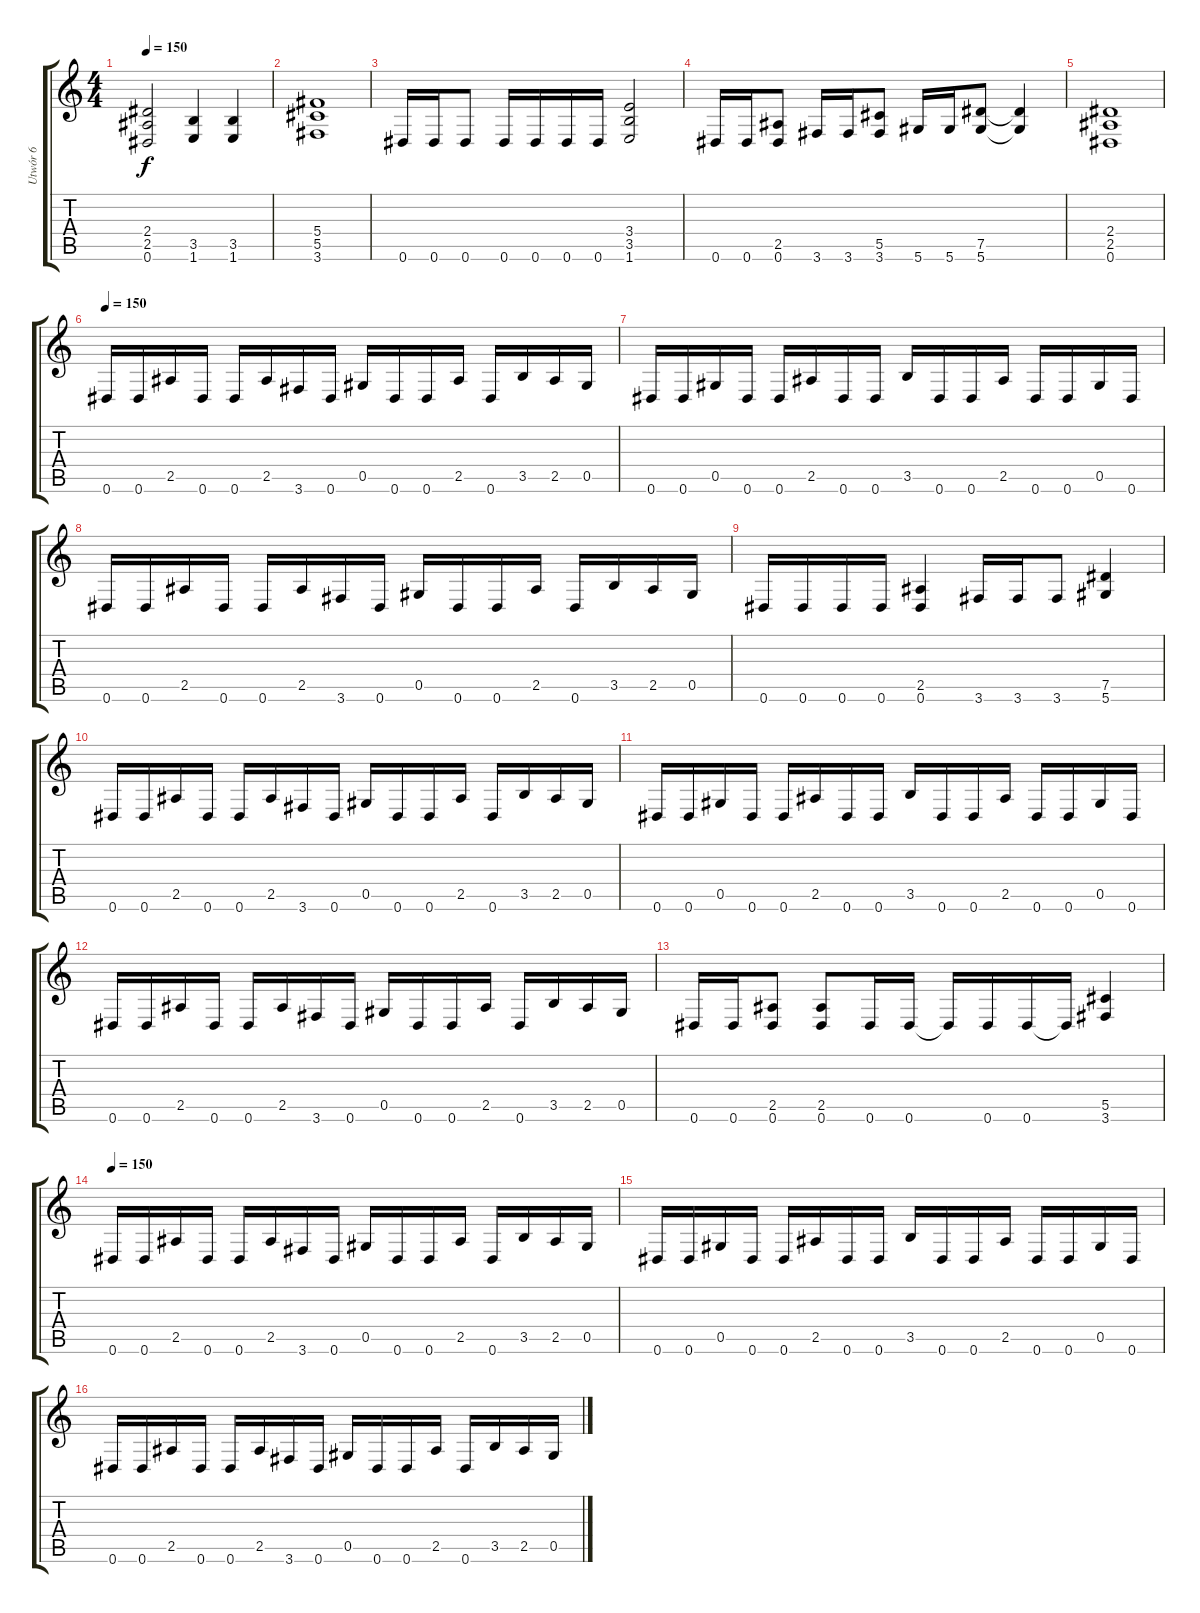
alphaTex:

\track ("Utwór 6" "Utwór 6") {instrument distortionguitar}
\staff {score tabs}
\tuning (Eb4 Bb3 Gb3 Db3 Ab2 Eb2) {hide}
\ts (4 4)
\tempo 150
\clef g2
\ks c
(2.4 2.5 0.6).2{dy f} (3.5 1.6).4 (3.5 1.6).4 |
(5.4 5.5 3.6).1 |
0.6.16 0.6.16 0.6.8 0.6.16 0.6.16 0.6.16 0.6.16 (3.4 3.5 1.6).2 |
0.6.16 0.6.16 (2.5 0.6).8 3.6.16 3.6.16 (5.5 3.6).8 5.6.16 5.6.16 (7.5 5.6).8 (7.5{t} 5.6{t}).4 |
(2.4 2.5 0.6).1 |
\tempo 150
0.6.16 0.6.16 2.5.16 0.6.16 0.6.16 2.5.16 3.6.16 0.6.16 0.5.16 0.6.16 0.6.16 2.5.16 0.6.16 3.5.16 2.5.16 0.5.16 |
0.6.16 0.6.16 0.5.16 0.6.16 0.6.16 2.5.16 0.6.16 0.6.16 3.5.16 0.6.16 0.6.16 2.5.16 0.6.16 0.6.16 0.5.16 0.6.16 |
0.6.16 0.6.16 2.5.16 0.6.16 0.6.16 2.5.16 3.6.16 0.6.16 0.5.16 0.6.16 0.6.16 2.5.16 0.6.16 3.5.16 2.5.16 0.5.16 |
0.6.16 0.6.16 0.6.16 0.6.16 (2.5 0.6).4 3.6.16 3.6.16 3.6.8 (7.5 5.6).4 |
0.6.16 0.6.16 2.5.16 0.6.16 0.6.16 2.5.16 3.6.16 0.6.16 0.5.16 0.6.16 0.6.16 2.5.16 0.6.16 3.5.16 2.5.16 0.5.16 |
0.6.16 0.6.16 0.5.16 0.6.16 0.6.16 2.5.16 0.6.16 0.6.16 3.5.16 0.6.16 0.6.16 2.5.16 0.6.16 0.6.16 0.5.16 0.6.16 |
0.6.16 0.6.16 2.5.16 0.6.16 0.6.16 2.5.16 3.6.16 0.6.16 0.5.16 0.6.16 0.6.16 2.5.16 0.6.16 3.5.16 2.5.16 0.5.16 |
0.6.16 0.6.16 (2.5 0.6).8 (2.5 0.6).8 0.6.16 0.6.16 0.6{t}.16 0.6.16 0.6.16 0.6{t}.16 (5.5 3.6).4 |
\tempo 150
0.6.16 0.6.16 2.5.16 0.6.16 0.6.16 2.5.16 3.6.16 0.6.16 0.5.16 0.6.16 0.6.16 2.5.16 0.6.16 3.5.16 2.5.16 0.5.16 |
0.6.16 0.6.16 0.5.16 0.6.16 0.6.16 2.5.16 0.6.16 0.6.16 3.5.16 0.6.16 0.6.16 2.5.16 0.6.16 0.6.16 0.5.16 0.6.16 |
0.6.16 0.6.16 2.5.16 0.6.16 0.6.16 2.5.16 3.6.16 0.6.16 0.5.16 0.6.16 0.6.16 2.5.16 0.6.16 3.5.16 2.5.16 0.5.16
